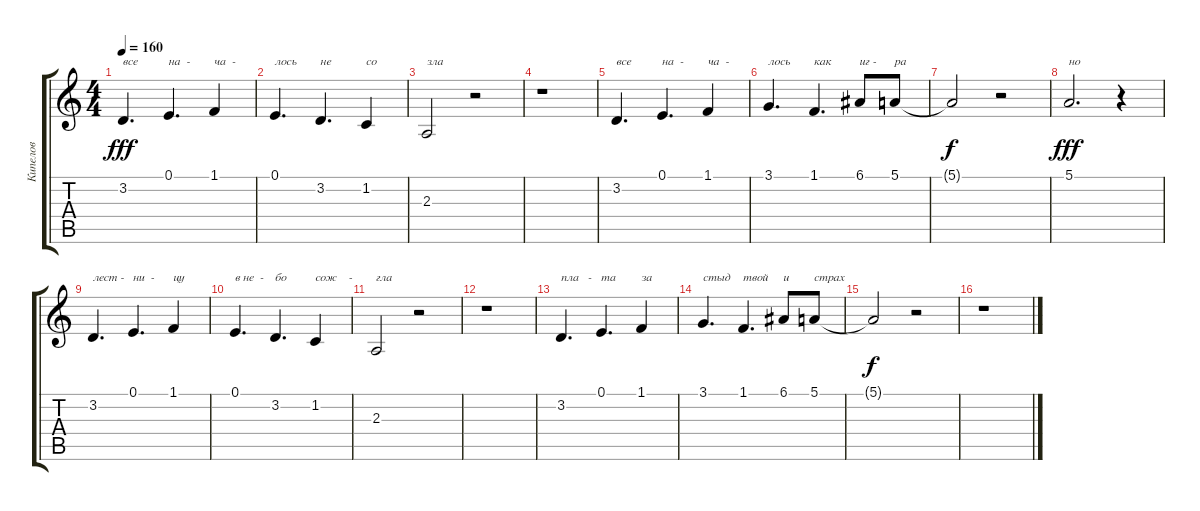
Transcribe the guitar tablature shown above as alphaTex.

\track ("Кипелов" "Кипелов") {instrument tenorsax}
\staff {score tabs}
\tuning (E4 B3 G3 D3 A2 E2) {hide}
\ts (4 4)
\tempo 160
\clef g2
\ks c
3.2.4{d txt "все" dy fff} 0.1.4{d txt "на  -"} 1.1.4{txt "ча  -"} |
0.1.4{d txt "лось"} 3.2.4{d txt "не"} 1.2.4{txt "со"} |
2.3.2{txt "зла"} r.2 |
r.1 |
3.2.4{d txt "все"} 0.1.4{d txt "на  -"} 1.1.4{txt "ча  -"} |
3.1.4{d txt "лось"} 1.1.4{d txt "как"} 6.1.8{txt "иг -"} 5.1.8{txt "ра"} |
5.1{t}.2{dy f} r.2 |
5.1.2{d txt "но" dy fff} r.4 |
3.2.4{d txt "лест -"} 0.1.4{d txt "ни  -"} 1.1.4{txt "цу"} |
0.1.4{d txt "в не  -"} 3.2.4{d txt "бо"} 1.2.4{txt "сож    -"} |
2.3.2{txt "гла"} r.2 |
r.1 |
3.2.4{d txt "пла   -"} 0.1.4{d txt "та"} 1.1.4{txt "за"} |
3.1.4{d txt "стыд"} 1.1.4{d txt "твой"} 6.1.8{txt "и"} 5.1.8{txt "страх"} |
5.1{t}.2{dy f} r.2 |
r.1
